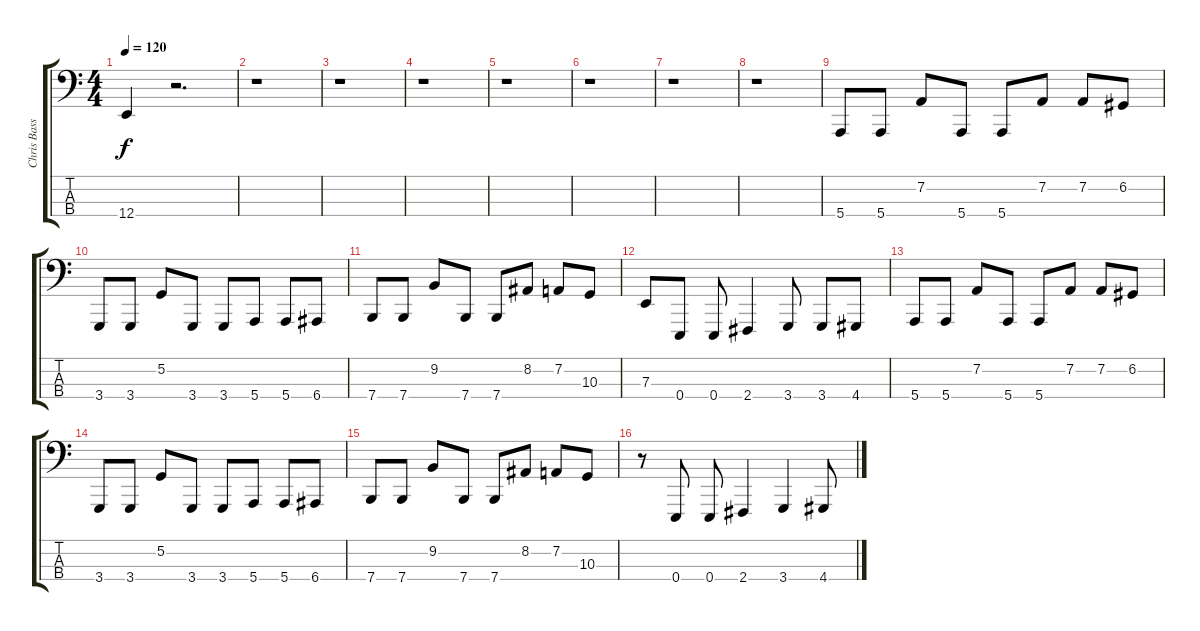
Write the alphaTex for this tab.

\track ("Chris Bass" "Chris Bass") {instrument lead2sawtooth}
\staff {score tabs}
\tuning (G2 D2 A1 E1) {hide}
\ts (4 4)
\tempo 120
\clef f4
\ks c
12.4.4{dy f} r.2{d} |
r.1 |
r.1 |
r.1 |
r.1 |
r.1 |
r.1 |
r.1 |
5.4.8 5.4.8 7.2.8 5.4.8 5.4.8 7.2.8 7.2.8 6.2.8 |
3.4.8 3.4.8 5.2.8 3.4.8 3.4.8 5.4.8 5.4.8 6.4.8 |
7.4.8 7.4.8 9.2.8 7.4.8 7.4.8 8.2.8 7.2.8 10.3.8 |
7.3.8 0.4.8 0.4.8 2.4.4 3.4.8 3.4.8 4.4.8 |
5.4.8 5.4.8 7.2.8 5.4.8 5.4.8 7.2.8 7.2.8 6.2.8 |
3.4.8 3.4.8 5.2.8 3.4.8 3.4.8 5.4.8 5.4.8 6.4.8 |
7.4.8 7.4.8 9.2.8 7.4.8 7.4.8 8.2.8 7.2.8 10.3.8 |
r.8 0.4.8 0.4.8 2.4.4 3.4.4 4.4.8
